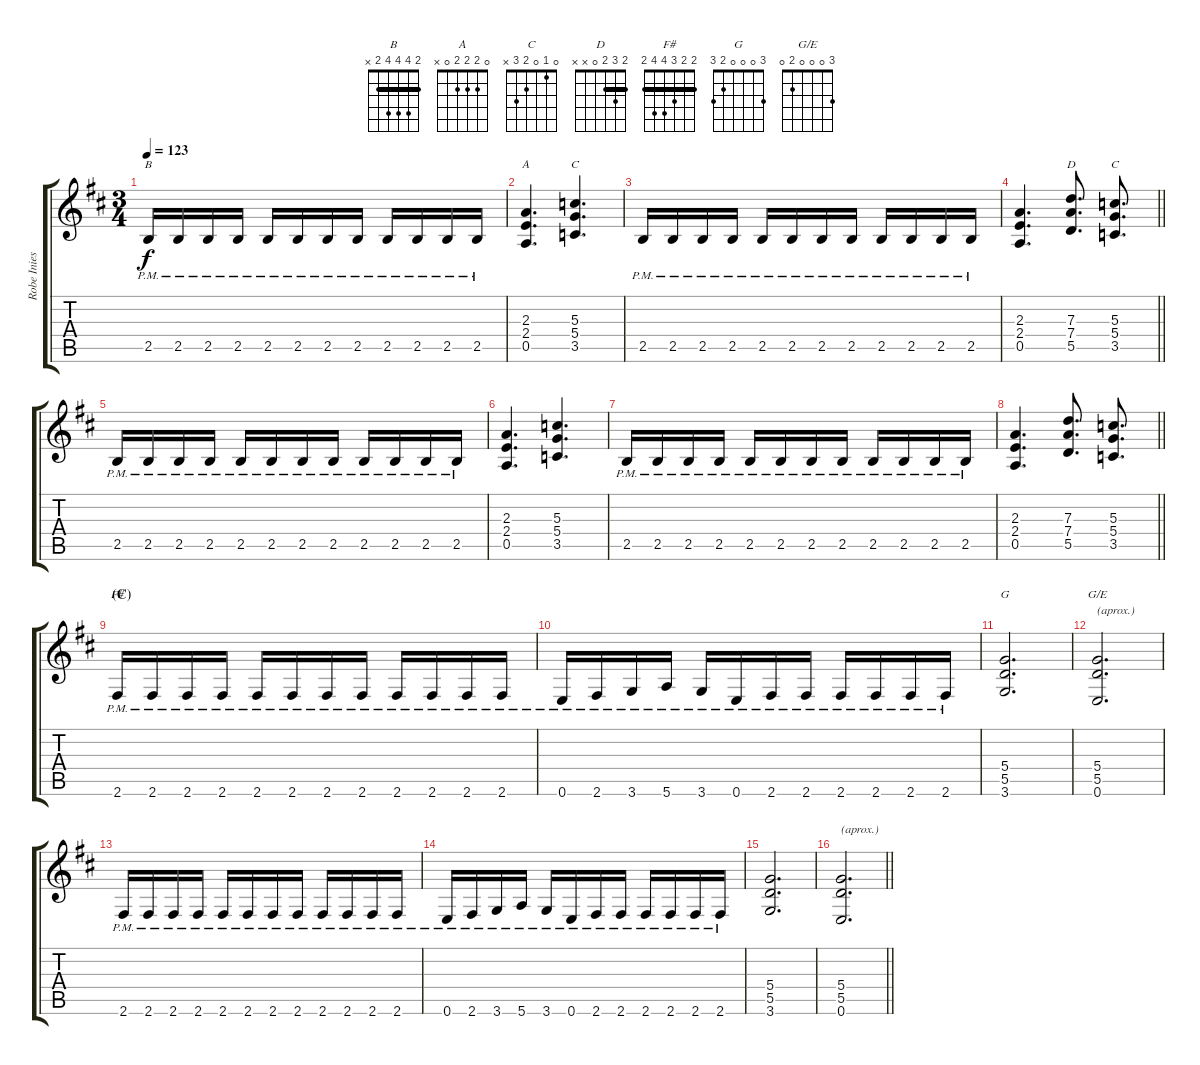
\track ("Robe Iniesta - Guitarra" "Robe Inies") {instrument distortionguitar}
\staff {score tabs}
\tuning (E4 B3 G3 D3 A2 E2) {hide}
\chord ("B" 2 4 4 4 2 x) {barre 2}
\chord ("A" 0 2 2 2 0 x)
\chord ("C" x 5 5 5 3 x) {barre 5}
\chord ("D" 2 3 2 0 x x) {barre 2}
\chord ("C" 0 1 0 2 3 x)
\chord ("F#" 2 2 3 4 4 2) {barre 2}
\chord ("G" 3 0 0 0 2 3)
\chord ("G/E" 3 0 0 0 2 0)
\ts (3 4)
\tempo 123
\clef g2
\ks bminor
2.5{pm}.16{ch "B" dy f} 2.5{pm}.16 2.5{pm}.16 2.5{pm}.16 2.5{pm}.16 2.5{pm}.16 2.5{pm}.16 2.5{pm}.16 2.5{pm}.16 2.5{pm}.16 2.5{pm}.16 2.5{pm}.16 |
(2.3 2.4 0.5).4{d ch "A"} (5.3 5.4 3.5).4{d ch "C"} |
2.5{pm}.16 2.5{pm}.16 2.5{pm}.16 2.5{pm}.16 2.5{pm}.16 2.5{pm}.16 2.5{pm}.16 2.5{pm}.16 2.5{pm}.16 2.5{pm}.16 2.5{pm}.16 2.5{pm}.16 |
\barLineRight lightlight
(2.3 2.4 0.5).4{d} (7.3 7.4 5.5).8{d ch "D"} (5.3 5.4 3.5).8{d ch "C"} |
2.5{pm}.16 2.5{pm}.16 2.5{pm}.16 2.5{pm}.16 2.5{pm}.16 2.5{pm}.16 2.5{pm}.16 2.5{pm}.16 2.5{pm}.16 2.5{pm}.16 2.5{pm}.16 2.5{pm}.16 |
(2.3 2.4 0.5).4{d} (5.3 5.4 3.5).4{d} |
2.5{pm}.16 2.5{pm}.16 2.5{pm}.16 2.5{pm}.16 2.5{pm}.16 2.5{pm}.16 2.5{pm}.16 2.5{pm}.16 2.5{pm}.16 2.5{pm}.16 2.5{pm}.16 2.5{pm}.16 |
\barLineRight lightlight
(2.3 2.4 0.5).4{d} (7.3 7.4 5.5).8{d} (5.3 5.4 3.5).8{d} |
\section ("" "(C)")
2.6{pm}.16{ch "F#"} 2.6{pm}.16 2.6{pm}.16 2.6{pm}.16 2.6{pm}.16 2.6{pm}.16 2.6{pm}.16 2.6{pm}.16 2.6{pm}.16 2.6{pm}.16 2.6{pm}.16 2.6{pm}.16 |
0.6{pm}.16 2.6{pm}.16 3.6{pm}.16 5.6{pm}.16 3.6{pm}.16 0.6{pm}.16 2.6{pm}.16 2.6{pm}.16 2.6{pm}.16 2.6{pm}.16 2.6{pm}.16 2.6{pm}.16 |
(5.4 5.5 3.6).2{d ch "G"} |
(5.4 5.5 0.6).2{d ch "G/E" txt "(aprox.)"} |
2.6{pm}.16 2.6{pm}.16 2.6{pm}.16 2.6{pm}.16 2.6{pm}.16 2.6{pm}.16 2.6{pm}.16 2.6{pm}.16 2.6{pm}.16 2.6{pm}.16 2.6{pm}.16 2.6{pm}.16 |
0.6{pm}.16 2.6{pm}.16 3.6{pm}.16 5.6{pm}.16 3.6{pm}.16 0.6{pm}.16 2.6{pm}.16 2.6{pm}.16 2.6{pm}.16 2.6{pm}.16 2.6{pm}.16 2.6{pm}.16 |
(5.4 5.5 3.6).2{d} |
\barLineRight lightlight
(5.4 5.5 0.6).2{d txt "(aprox.)"}
